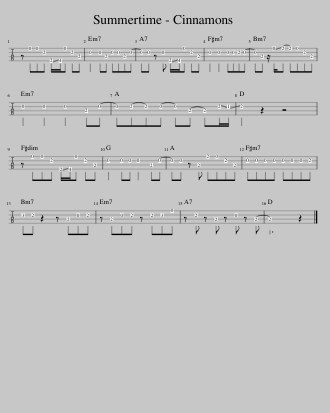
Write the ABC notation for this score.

X:1
L:1/8
M:4/4
I:linebreak $
K:G
V:1 tab stafflines=4 strings=G4,C4,E4,A4
V:1
 x !1!A!1!A!2!F !-(!!4!A/!-)!!4!B/!1!A !2!F!3!D | !2!E2 !2!E!3!D !2!E!2!E!3!D!2!E- | !2!E!2!E x !2!E !-(!!4!A/!-)!!4!B/!1!A !2!F!3!D | !2!E2 !2!E2 !2!E!2!E!2!F!2!E- | !2!E!3!D x/ !-(!!1!A/!-)!!1!B- !1!B!1!A!2!F!3!D |$ %5
 !2!E2 !2!E2 !2!E2 !3!D!2!E- | !2!E!2!F-!2!F!2!E- !2!E!3!D- !3!D!-(!!2!F/!-(!!2!^E/ | !-)!!2!F2 x2 x4 |$ x !1!A!1!A!2!F !-(!!4!A/!-)!!4!B/!1!A !2!F!3!D | !2!E2 !2!E!2!E !2!E2 !3!D!2!E- | %10
 !2!E!2!E x !3!D !1!B!1!A!2!F!3!D | !2!E!2!E!2!E!2!E !2!E!2!E!2!E!2!F |$ !2!G!2!F x2 x !3!D!2!E!2!F | x !3!D!2!E!2!F x !2!F!2!G!1!A | x !2!F x !3!D x !2!E x !3!D- | %15
 !3!D6 x2 |] %16
